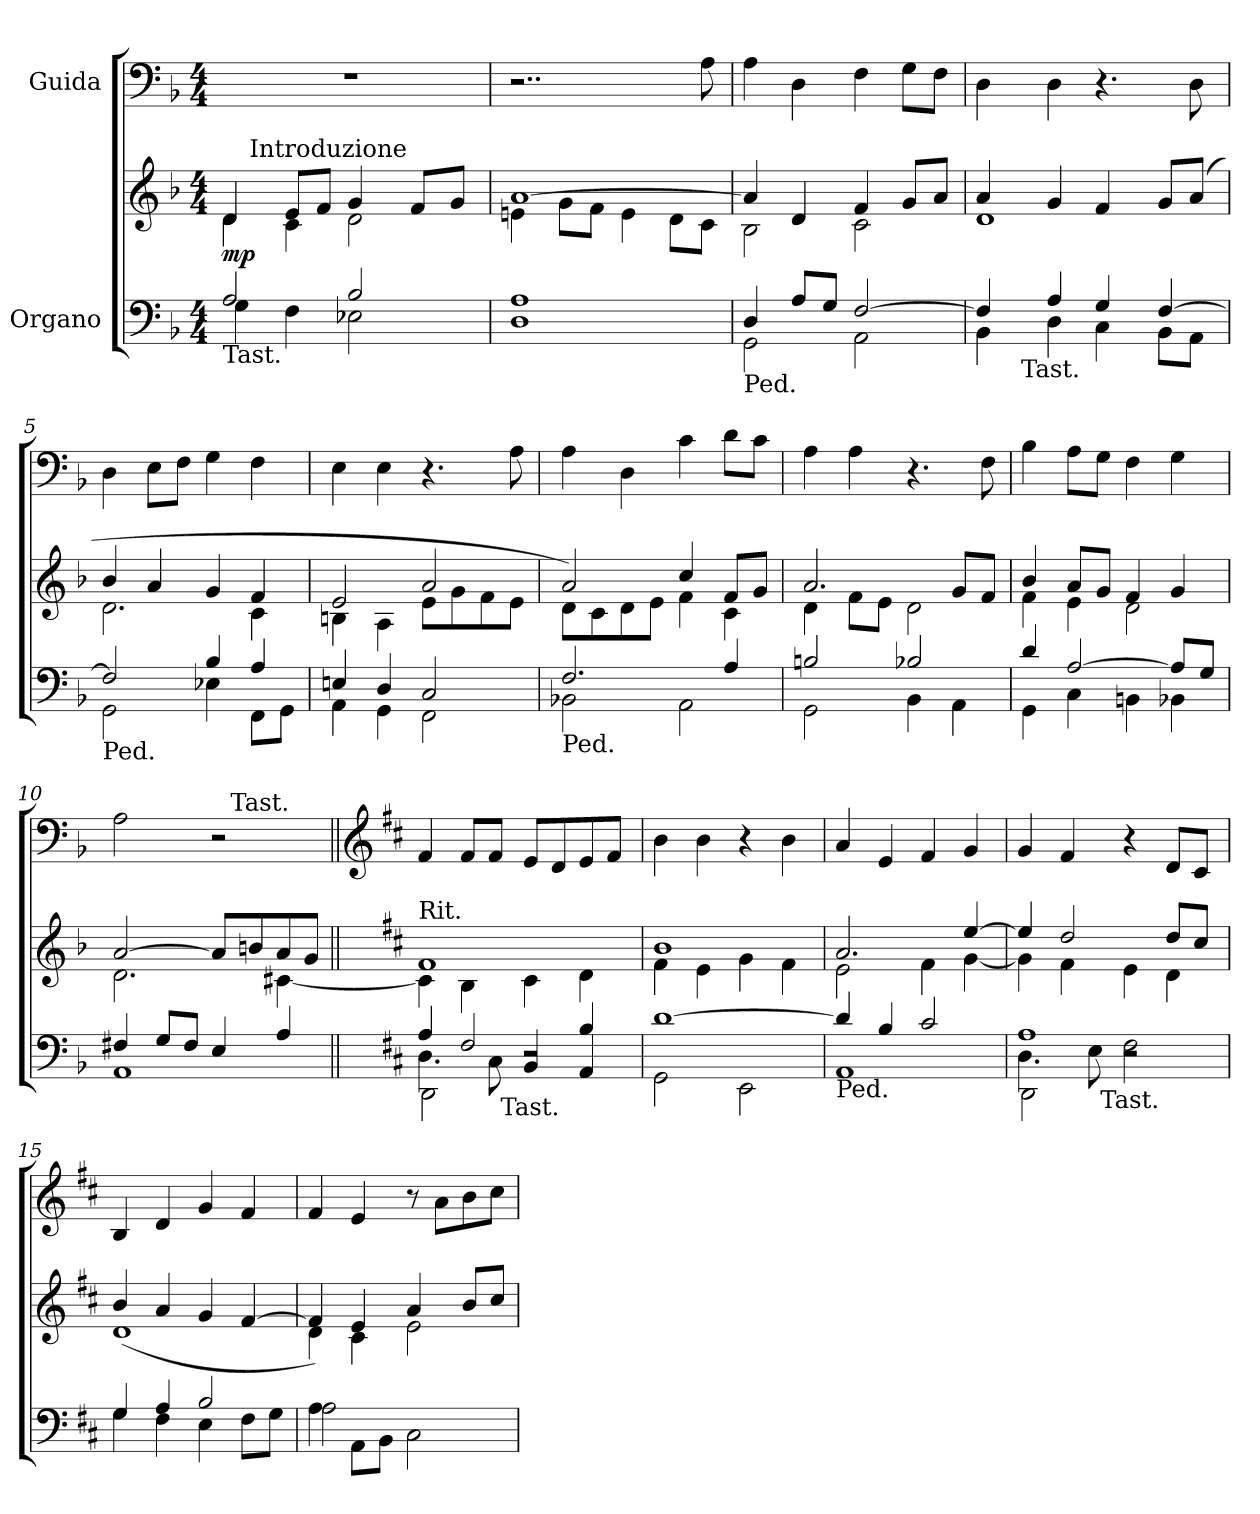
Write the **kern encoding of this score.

**kern	**kern	**dynam	**kern
*part2	*part2	*part2	*part1
*staff3	*staff2	*staff2/3	*staff1
*I"Organo	*	*	*I"Guida
*clefF4	*clefG2	*	*clefF4
*k[b-]	*k[b-]	*	*k[b-]
*F:	*F:	*	*F:
*M4/4	*M4/4	*	*M4/4
=1	=1	=1	=1
*^	*^	*	*
!	!	!	!	!	!LO:TX:a:t=Andante
!LO:TX:b:t=Tast.	!	!	!	!	!
!	!	!	!	!LO:DY:b	!
*	*	*	*^	*	*^
2A/	4G\	4d/	4d\	16.ryy	mp	1r	4ryy
!	!	!	!	!LO:TX:a:t=Introduzione	!	!	!
.	.	.	.	2ryy	.	.	.
*	*	*	*	*	*	*MM76	*
.	4F\	8e/L	4c\	.	.	.	2.ryy
.	.	8f/J	.	.	.	.	.
2B-/	2E-X\	4g/	2d\	.	.	.	.
.	.	.	.	4ryy	.	.	.
.	.	8f/L	.	.	.	.	.
.	.	.	.	8ryy	.	.	.
.	.	8g/J	.	.	.	.	.
.	.	.	.	32ryy	.	.	.
*v	*v	*	*	*	*	*v	*v
*	*	*v	*v	*	*
=2	=2	=2	=2	=2
1D 1A	[>1a	4en\	.	2..r
.	.	8g\L	.	.
.	.	8f\J	.	.
.	.	4e\	.	.
.	.	8d\L	.	.
.	.	8c\J	.	8A\
=3	=3	=3	=3	=3
*^	*	*	*	*
!LO:TX:b:t=Ped.	!	!	!	!	!
4D/	2GG\	4a/]	2B-\	.	4A\
8A/L	.	4d/	.	.	4D\
8G/J	.	.	.	.	.
[>2F/	2AA\	4f/	2c\	.	4F\
.	.	8g/L	.	.	8G\L
.	.	8a/J	.	.	8F\J
=4	=4	=4	=4	=4	=4
*	*^	*	*	*	*
4F/]	4BB-\	8ryy	4a/	(>1d	.	4D\
.	.	32ryy	.	.	.	.
!	!	!LO:TX:b:t=Tast.	!	!	!	!
.	.	2ryy	.	.	.	.
4A/	4D\	.	4g/	.	.	4D\
4G/	4C\	.	4f/	.	.	4.r
.	.	4ryy	.	.	.	.
[<4F/	8BB-\L	.	8g/L	.	.	.
.	8AA\J	.	(8a/J	.	.	8D\
.	.	16.ryy	.	.	.	.
!!LO:LB:g=z
=5	=5	=5	=5	=5	=5	=5
!LO:TX:b:t=Ped.	!	!	!	!	!	!
*	*v	*v	*	*	*	*
2F/]	2GG\	4b-/	2.d\	.	4D\
.	.	4a/	.	.	8E\L
.	.	.	.	.	8F\J
4B-/	4E-X\	4g/	.	.	4G\
4A/	8FF\L	4f/	4c\	.	4F\
.	8GG\J	.	.	.	.
=6	=6	=6	=6	=6	=6
4En/	4AA\	2e/	4Bn\	.	4E\
4D/	4GG\	.	4A\	.	4E\
2C/	2FF\	2a/	8e\L	.	4.r
.	.	.	8g\	.	.
.	.	.	8f\	.	.
.	.	.	8e\J	.	8A\
=7	=7	=7	=7	=7	=7
!LO:TX:b:t=Ped.	!	!	!	!	!
2.F/	2BB-X\	2a/)	8d\L	.	4A\
.	.	.	8c\	.	.
.	.	.	8d\	.	4D\
.	.	.	8e\J	.	.
.	2AA\	4cc/	4f\	.	4c\
4A/	.	8f/L	4c\	.	8d\L
.	.	8g/J	.	.	8c\J
=8	=8	=8	=8	=8	=8
2Bn/	2GG\	2.a/	4d\	.	4A\
.	.	.	8f\L	.	4A\
.	.	.	8e\J	.	.
2B-X/	4BB-\	.	2d\	.	4.r
.	4AA\	8g/L	.	.	.
.	.	8f/J	.	.	8F\
=9	=9	=9	=9	=9	=9
4d/	4GG\	4b-/	4f\	.	4B-\
[>2A/	4C\	8a/L	4e\	.	8A\L
.	.	8g/J	.	.	8G\J
.	4BBn\	4f/	2d\	.	4F\
8A/L]	4BB-X\	4g/	.	.	4G\
8G/J	.	.	.	.	.
!!LO:LB:g=z
=10	=10	=10	=10	=10	=10
*	*	*	*	*	*^
4F#X/	1AA	[>2a/	2.d\	.	2A\	2ryy
8G/L	.	.	.	.	.	.
8F#/J	.	.	.	.	.	.
4E/	.	8a/L]	.	.	2r	16ryy
!	!	!	!	!	!	!LO:TX:a:t=Tast.
.	.	.	.	.	.	4..ryy
.	.	8bn/	.	.	.	.
4A/	.	8a/	[<4c#X\	.	.	.
.	.	8g/J	.	.	.	.
*v	*v	*	*	*	*v	*v
=11||	=11||	=11||	=11||	=11||
*	*	*	*	*clefG2
*k[f#c#]	*k[f#c#]	*	*	*k[f#c#]
*D:	*D:	*	*	*D:
*^	*	*	*	*^
*	*^	*	*	*	*	*
!	!	!	!	!	!	!LO:TX:a:t=Assemblea	!
!	!	!	!LO:TX:a:t=Rit.	!	!	!	!
*	*	*^	*	*	*	*v	*v
4.D\	4A/	2DD\	4ryy	1f#	4c#\]	.	4f#/
.	2F#/	.	8ryy	.	4B\	.	8f#/L
8C#\	.	.	32ryy	.	.	.	8f#/J
!	!	!	!LO:TX:b:t=Tast.	!	!	!	!
.	.	.	2ryy	.	.	.	.
4BB/	.	2r	.	.	4c#\	.	8e/L
.	.	.	.	.	.	.	8d/
4B/	4AA/	.	.	.	4d\	.	8e/
.	.	.	.	.	.	.	8f#/J
.	.	.	16.ryy	.	.	.	.
*	*v	*v	*v	*	*	*	*
=12	=12	=12	=12	=12	=12
[>1d	2GG\	1b	4f#\	.	4b\
.	.	.	4e\	.	4b\
.	2EE\	.	4g\	.	4r
.	.	.	4f#\	.	4b\
=13	=13	=13	=13	=13	=13
!LO:TX:b:t=Ped.	!	!	!	!	!
4d/]	1AA	2.a/	2e\	.	4a/
4B/	.	.	.	.	4e/
2c#/	.	.	4f#\	.	4f#/
.	.	[>4ee/	[<4g\	.	4g/
=14	=14	=14	=14	=14	=14
*^	*^	*	*	*	*
1A	4.D\	2DD\	4ryy	4ee/]	4g\]	.	4g/
.	.	.	8ryy	2dd/	4f#\	.	4f#/
.	8E\	.	32ryy	.	.	.	.
!	!	!	!LO:TX:b:t=Tast.	!	!	!	!
.	.	.	2ryy	.	.	.	.
.	2F#\	2r	.	.	4e\	.	4r
.	.	.	.	8dd/L	4d\	.	8d/L
.	.	.	.	8cc#/J	.	.	8c#/J
.	.	.	16.ryy	.	.	.	.
*	*v	*v	*v	*	*	*	*
!!LO:LB:g=z
=15	=15	=15	=15	=15	=15
4G/	4G\	4b/	(<1d	.	4B/
4A/	4F#\	4a/	.	.	4d/
2B/	4E\	4g/	.	.	4g/
.	8F#\L	[>4f#/	.	.	4f#/
.	8G\J	.	.	.	.
=16	=16	=16	=16	=16	=16
4A\	2A\	4f#/])	4d\	.	4f#/
8AA\L	.	4e/	4c#\	.	4e/
8BB\J	.	.	.	.	.
2C#\	2ryy	4a/	2e\	.	8r
.	.	.	.	.	8a\L
.	.	8b/L	.	.	8b\
.	.	8cc#/J	.	.	8cc#\J
*v	*v	*	*	*	*
*	*v	*v	*	*
=	=	=	=
*-	*-	*-	*-
